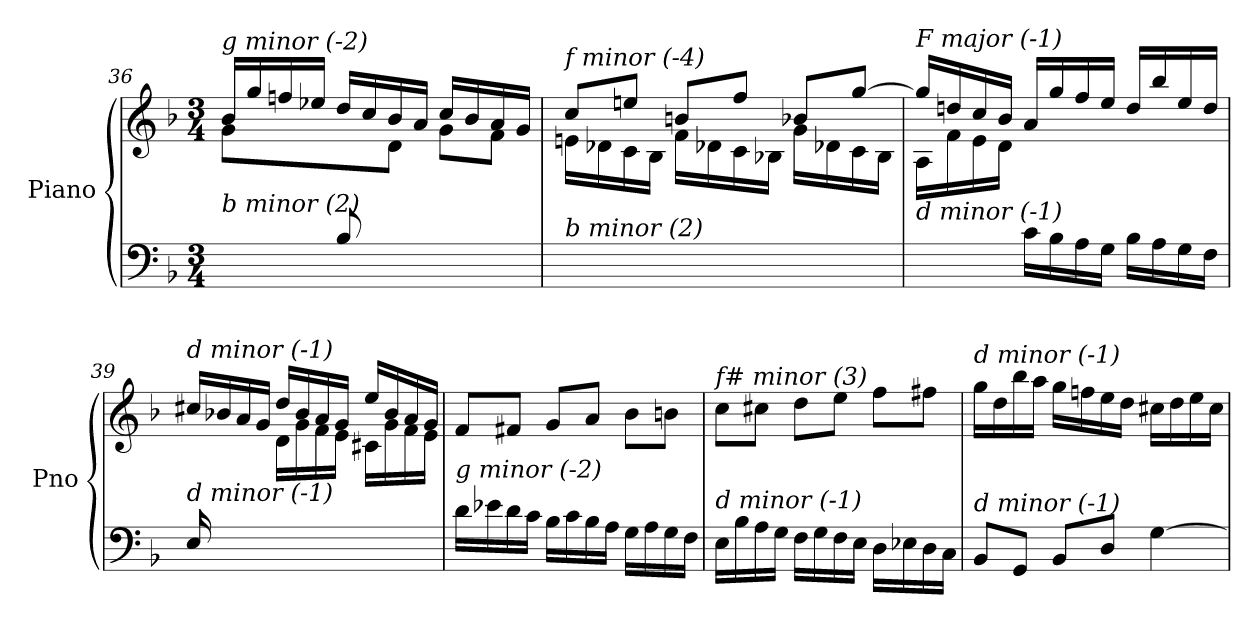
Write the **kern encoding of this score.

**kern	**kern
*part1	*part1
*staff2	*staff1
*I"Piano	*
*I'Pno	*
*clefF4	*clefG2
*k[b-]	*k[b-]
*M3/4	*M3/4
=36	=36
*	*^
!	!LO:TX:i:t=g minor (-2)	!
!LO:TX:i:t=b minor (2)	!	!
8ryy	16b-/LL	8g\L
.	16gg/	.
8G/J	16ffn/	4ryy
.	16ee-X/JJ	.
8B-/L	16dd/LL	.
.	16cc/	.
4.ryy	16b-/	8d\J
.	16a/JJ	.
.	16cc/LL	8g\L
.	16b-/	.
.	16a/	8f\J
.	16g/JJ	.
!!LO:LB:g=z	!!
=37	=37	=37
!	!LO:TX:i:t=f minor (-4)	!
!LO:TX:i:t=b minor (2)	!	!
2.ryy	8cc/L	16en\LL
.	.	16d-X\
.	8een/J	16c\
.	.	16B-\JJ
.	8bn/L	16f\LL
.	.	16d-X\
.	8ff/J	16c\
.	.	16B-X\JJ
.	8b-X/L	16g\LL
.	.	16d-X\
.	[8gg/J	16c\
.	.	16B-\JJ
=38	=38	=38
!	!LO:TX:i:t=F major (-1)	!
!LO:TX:i:t=d minor (-1)	!	!
4ryy	16gg/LL]	16A\LL
.	16ddn/	16f\
.	16cc/	16e\
.	16b-/JJ	16d\JJ
16c\LL	16a/LL	2ryy
16B-\	16gg/	.
16A\	16ff/	.
16G\JJ	16ee/JJ	.
16B-\LL	16dd/LL	.
16A\	16bb-/	.
16G\	16ee/	.
16F\JJ	16dd/JJ	.
=39	=39	=39
!	!LO:TX:i:t=d minor (-1)	!
!LO:TX:i:t=d minor (-1)	!	!
16E/LL	16cc#X/LL	16ryy
2ryy	16b-X/	16g\
.	16a/	16f\
.	16g/JJ	16e\JJ
.	16dd/LL	16d\LL
.	16b-/	16g\
.	16a/	16f\
.	16g/JJ	16e\JJ
.	16ee/LL	16c#X\LL
8.ryy	16b-/	16g\
.	16a/	16f\
.	16g/JJ	16e\JJ
=40	=40	=40
!	!LO:TX:i:t=b minor (2)	!
!LO:TX:i:t=g minor (-2)	!	!
*	*v	*v
16d\LL	8f/L
16e-X\	.
16d\	8f#X/J
16c\JJ	.
16B-\LL	8g/L
16c\	.
16B-\	8a/J
16A\JJ	.
16G\LL	8b-\L
16A\	.
16G\	8bn\J
16F\JJ	.
!!LO:LB:g=z
=41	=41
!	!LO:TX:i:t=f# minor (3)
!LO:TX:i:t=d minor (-1)	!
16E\LL	8cc\L
16B-\	.
16A\	8cc#X\J
16G\JJ	.
16F\LL	8dd\L
16G\	.
16F\	8ee\J
16E\JJ	.
16D\LL	8ff\L
16E-X\	.
16D\	8ff#X\J
16C\JJ	.
=42	=42
!	!LO:TX:i:t=d minor (-1)
!LO:TX:i:t=d minor (-1)	!
8BB-/L	16gg\LL
.	16dd\
8GG/J	16bb-\
.	16aa\JJ
8BB-/L	16gg\LL
.	16ffn\
8D/J	16ee\
.	16dd\JJ
[4G\	16cc#X\LL
.	16dd\
.	16ee\
.	16cc#\JJ
=	=
*-	*-
